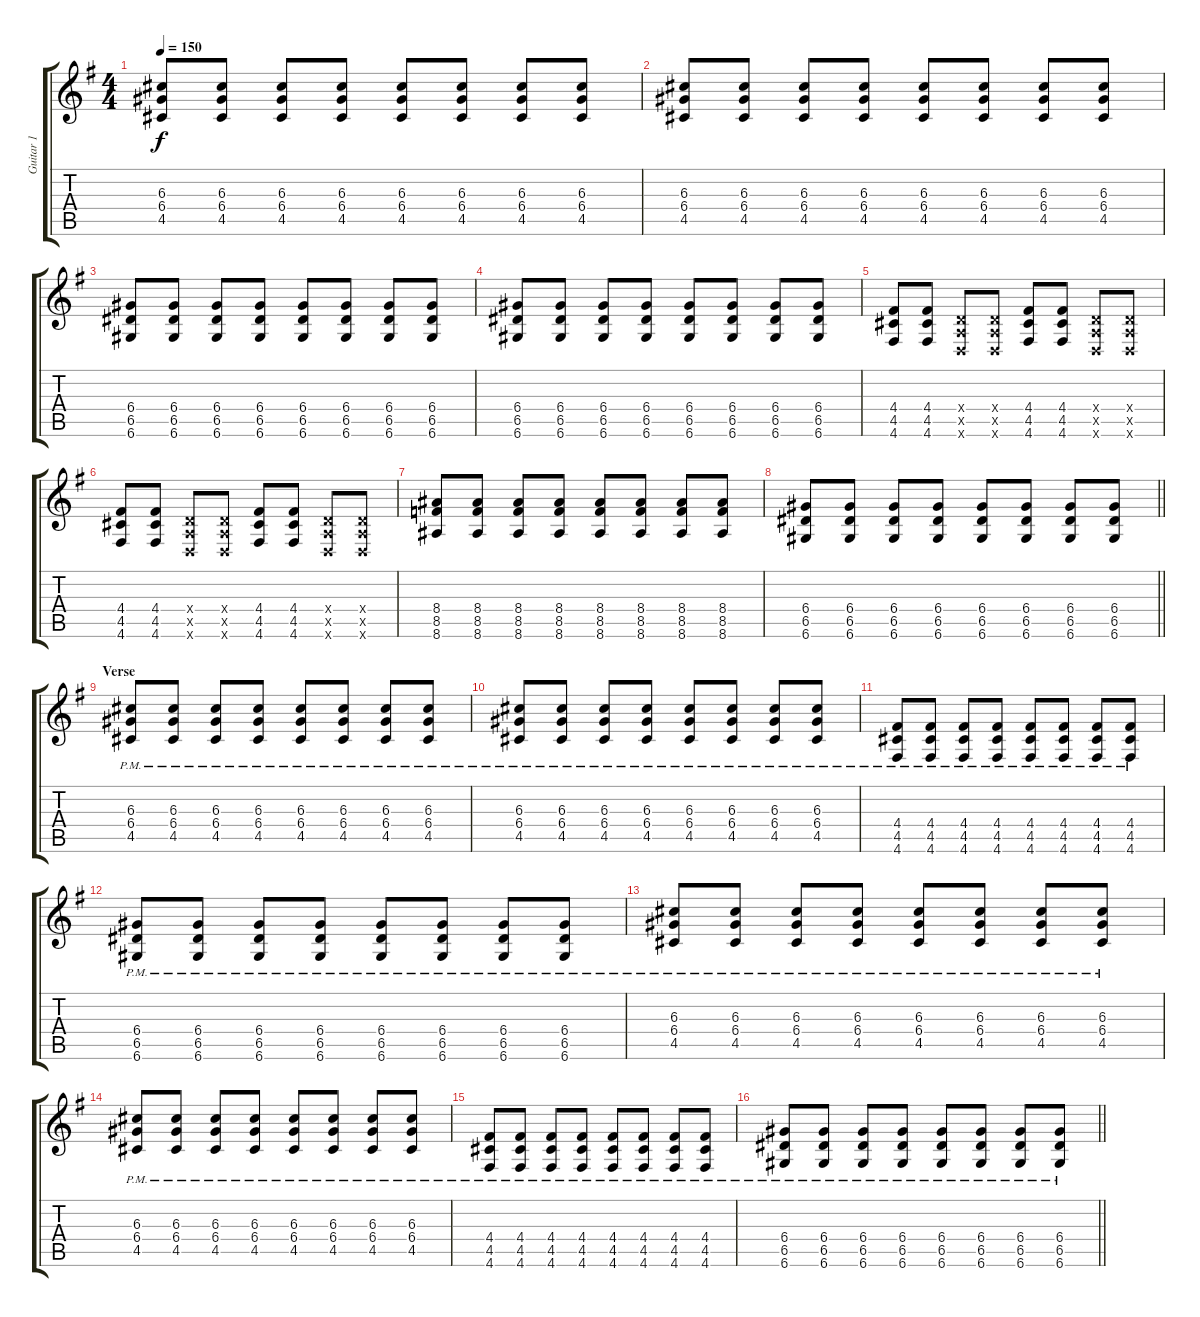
\track ("Guitar 1" "Guitar 1") {instrument distortionguitar}
\staff {score tabs}
\tuning (E4 B3 G3 D3 A2 D2) {hide}
\ts (4 4)
\tempo 150
\clef g2
\ks eminor
(6.3 6.4 4.5).8{dy f} (6.3 6.4 4.5).8 (6.3 6.4 4.5).8 (6.3 6.4 4.5).8 (6.3 6.4 4.5).8 (6.3 6.4 4.5).8 (6.3 6.4 4.5).8 (6.3 6.4 4.5).8 |
(6.3 6.4 4.5).8 (6.3 6.4 4.5).8 (6.3 6.4 4.5).8 (6.3 6.4 4.5).8 (6.3 6.4 4.5).8 (6.3 6.4 4.5).8 (6.3 6.4 4.5).8 (6.3 6.4 4.5).8 |
(6.4 6.5 6.6).8 (6.4 6.5 6.6).8 (6.4 6.5 6.6).8 (6.4 6.5 6.6).8 (6.4 6.5 6.6).8 (6.4 6.5 6.6).8 (6.4 6.5 6.6).8 (6.4 6.5 6.6).8 |
(6.4 6.5 6.6).8 (6.4 6.5 6.6).8 (6.4 6.5 6.6).8 (6.4 6.5 6.6).8 (6.4 6.5 6.6).8 (6.4 6.5 6.6).8 (6.4 6.5 6.6).8 (6.4 6.5 6.6).8 |
(4.4 4.5 4.6).8 (4.4 4.5 4.6).8 (0.4{x} 0.5{x} 0.6{x}).8 (0.4{x} 0.5{x} 0.6{x}).8 (4.4 4.5 4.6).8 (4.4 4.5 4.6).8 (0.4{x} 0.5{x} 0.6{x}).8 (0.4{x} 0.5{x} 0.6{x}).8 |
(4.4 4.5 4.6).8 (4.4 4.5 4.6).8 (0.4{x} 0.5{x} 0.6{x}).8 (0.4{x} 0.5{x} 0.6{x}).8 (4.4 4.5 4.6).8 (4.4 4.5 4.6).8 (0.4{x} 0.5{x} 0.6{x}).8 (0.4{x} 0.5{x} 0.6{x}).8 |
(8.4 8.5 8.6).8 (8.4 8.5 8.6).8 (8.4 8.5 8.6).8 (8.4 8.5 8.6).8 (8.4 8.5 8.6).8 (8.4 8.5 8.6).8 (8.4 8.5 8.6).8 (8.4 8.5 8.6).8 |
\barLineRight lightlight
(6.4 6.5 6.6).8 (6.4 6.5 6.6).8 (6.4 6.5 6.6).8 (6.4 6.5 6.6).8 (6.4 6.5 6.6).8 (6.4 6.5 6.6).8 (6.4 6.5 6.6).8 (6.4 6.5 6.6).8 |
\section ("" "Verse")
(6.3{pm} 6.4{pm} 4.5{pm}).8 (6.3{pm} 6.4{pm} 4.5{pm}).8 (6.3{pm} 6.4{pm} 4.5{pm}).8 (6.3{pm} 6.4{pm} 4.5{pm}).8 (6.3{pm} 6.4{pm} 4.5{pm}).8 (6.3{pm} 6.4{pm} 4.5{pm}).8 (6.3{pm} 6.4{pm} 4.5{pm}).8 (6.3{pm} 6.4{pm} 4.5{pm}).8 |
(6.3{pm} 6.4{pm} 4.5{pm}).8 (6.3{pm} 6.4{pm} 4.5{pm}).8 (6.3{pm} 6.4{pm} 4.5{pm}).8 (6.3{pm} 6.4{pm} 4.5{pm}).8 (6.3{pm} 6.4{pm} 4.5{pm}).8 (6.3{pm} 6.4{pm} 4.5{pm}).8 (6.3{pm} 6.4{pm} 4.5{pm}).8 (6.3{pm} 6.4{pm} 4.5{pm}).8 |
(4.4{pm} 4.5{pm} 4.6{pm}).8 (4.4{pm} 4.5{pm} 4.6{pm}).8 (4.4{pm} 4.5{pm} 4.6{pm}).8 (4.4{pm} 4.5{pm} 4.6{pm}).8 (4.4{pm} 4.5{pm} 4.6{pm}).8 (4.4{pm} 4.5{pm} 4.6{pm}).8 (4.4{pm} 4.5{pm} 4.6{pm}).8 (4.4{pm} 4.5{pm} 4.6{pm}).8 |
(6.4{pm} 6.5{pm} 6.6{pm}).8 (6.4{pm} 6.5{pm} 6.6{pm}).8 (6.4{pm} 6.5{pm} 6.6{pm}).8 (6.4{pm} 6.5{pm} 6.6{pm}).8 (6.4{pm} 6.5{pm} 6.6{pm}).8 (6.4{pm} 6.5{pm} 6.6{pm}).8 (6.4{pm} 6.5{pm} 6.6{pm}).8 (6.4{pm} 6.5{pm} 6.6{pm}).8 |
(6.3{pm} 6.4{pm} 4.5{pm}).8 (6.3{pm} 6.4{pm} 4.5{pm}).8 (6.3{pm} 6.4{pm} 4.5{pm}).8 (6.3{pm} 6.4{pm} 4.5{pm}).8 (6.3{pm} 6.4{pm} 4.5{pm}).8 (6.3{pm} 6.4{pm} 4.5{pm}).8 (6.3{pm} 6.4{pm} 4.5{pm}).8 (6.3{pm} 6.4{pm} 4.5{pm}).8 |
(6.3{pm} 6.4{pm} 4.5{pm}).8 (6.3{pm} 6.4{pm} 4.5{pm}).8 (6.3{pm} 6.4{pm} 4.5{pm}).8 (6.3{pm} 6.4{pm} 4.5{pm}).8 (6.3{pm} 6.4{pm} 4.5{pm}).8 (6.3{pm} 6.4{pm} 4.5{pm}).8 (6.3{pm} 6.4{pm} 4.5{pm}).8 (6.3{pm} 6.4{pm} 4.5{pm}).8 |
(4.4{pm} 4.5{pm} 4.6{pm}).8 (4.4{pm} 4.5{pm} 4.6{pm}).8 (4.4{pm} 4.5{pm} 4.6{pm}).8 (4.4{pm} 4.5{pm} 4.6{pm}).8 (4.4{pm} 4.5{pm} 4.6{pm}).8 (4.4{pm} 4.5{pm} 4.6{pm}).8 (4.4{pm} 4.5{pm} 4.6{pm}).8 (4.4{pm} 4.5{pm} 4.6{pm}).8 |
\barLineRight lightlight
(6.4{pm} 6.5{pm} 6.6{pm}).8 (6.4{pm} 6.5{pm} 6.6{pm}).8 (6.4{pm} 6.5{pm} 6.6{pm}).8 (6.4{pm} 6.5{pm} 6.6{pm}).8 (6.4{pm} 6.5{pm} 6.6{pm}).8 (6.4{pm} 6.5{pm} 6.6{pm}).8 (6.4{pm} 6.5{pm} 6.6{pm}).8 (6.4{pm} 6.5{pm} 6.6{pm}).8
